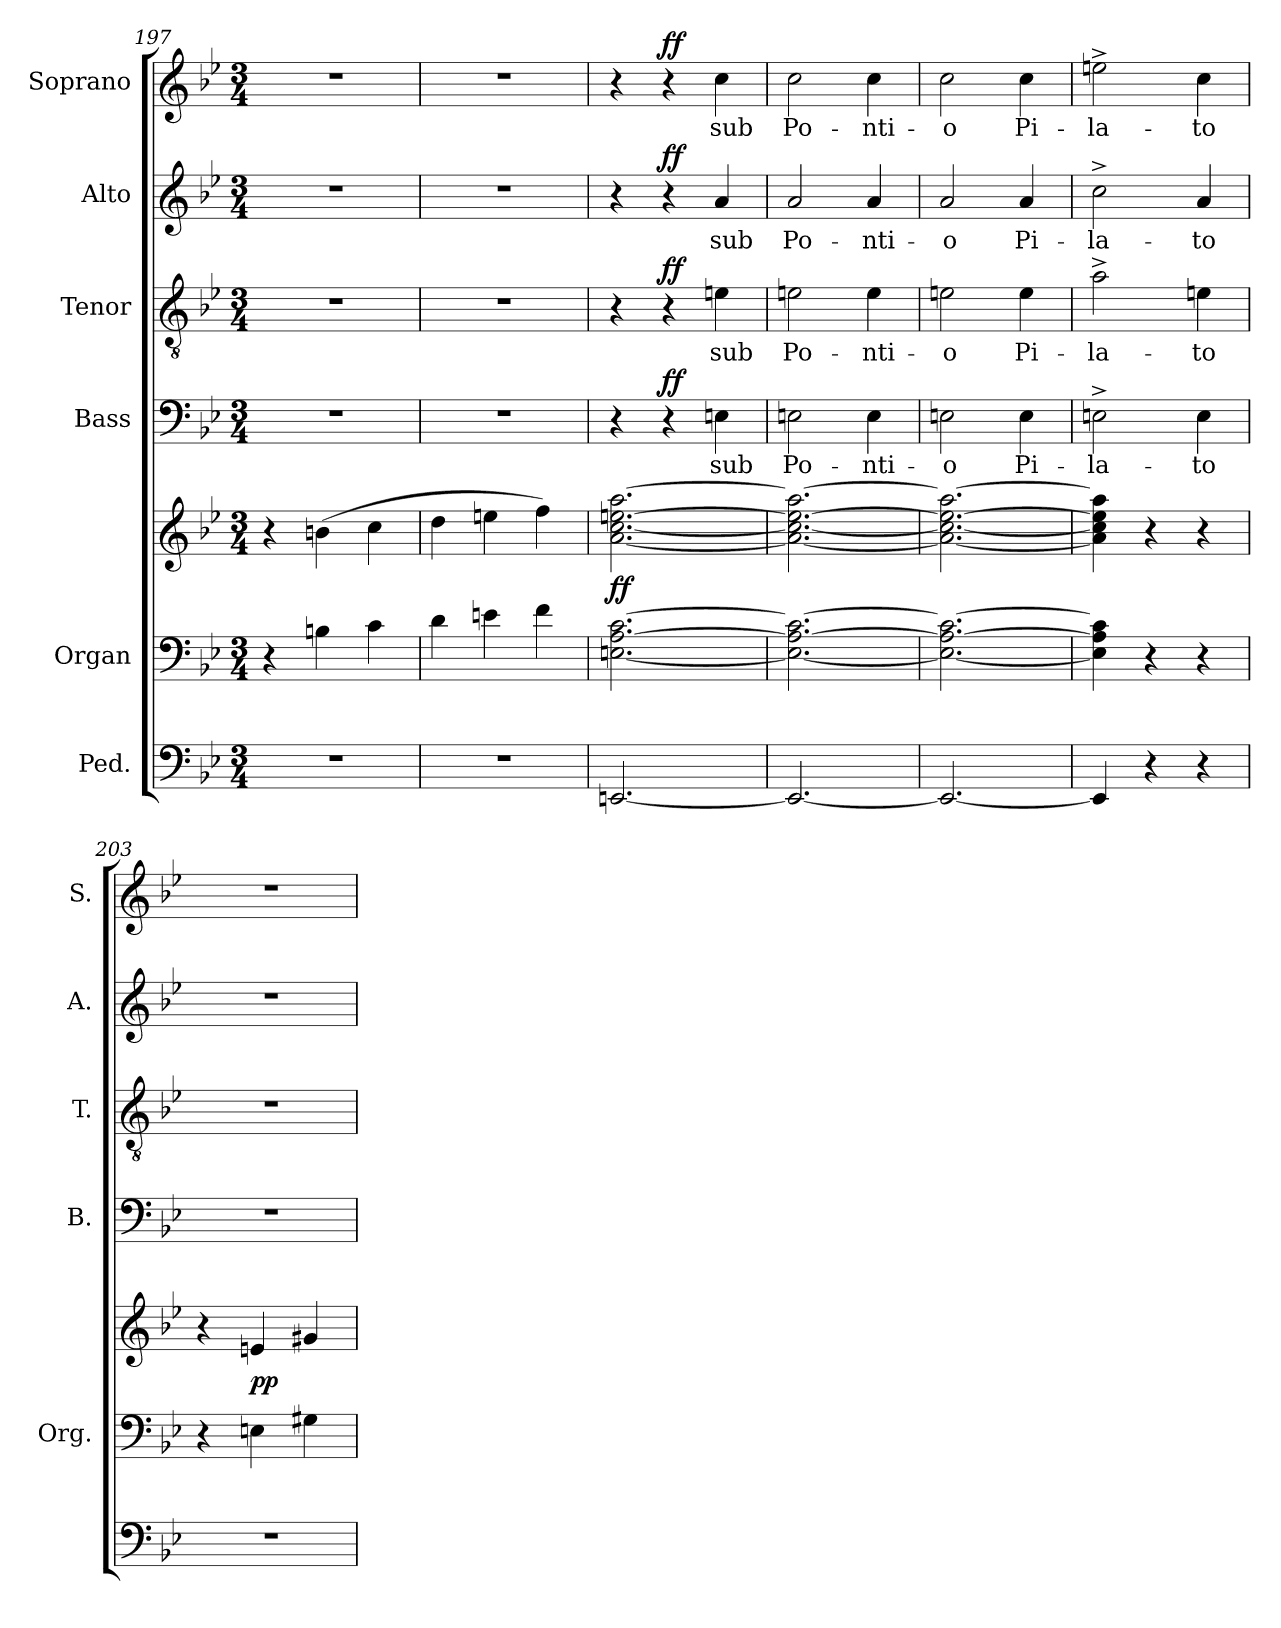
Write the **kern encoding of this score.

**kern	**kern	**kern	**dynam	**kern	**text	**dynam	**kern	**text	**dynam	**kern	**text	**dynam	**kern	**text	**dynam
*part6	*part5	*part5	*part5	*part4	*part4	*part4	*part3	*part3	*part3	*part2	*part2	*part2	*part1	*part1	*part1
*staff7	*staff6	*staff5	*staff5/6	*staff4	*staff4	*staff4	*staff3	*staff3	*staff3	*staff2	*staff2	*staff2	*staff1	*staff1	*staff1
*I"Ped.	*I"Organ	*	*	*I"Bass	*	*	*I"Tenor	*	*	*I"Alto	*	*	*I"Soprano	*	*
*	*I'Org.	*	*	*I'B.	*	*	*I'T.	*	*	*I'A.	*	*	*I'S.	*	*
!!LO:LB:g=z
*clefF4	*clefF4	*clefG2	*	*clefF4	*	*	*clefGv2	*	*	*clefG2	*	*	*clefG2	*	*
*	*	*	*	*	*	*	*ITrd7c12	*	*	*	*	*	*	*	*
*k[b-e-]	*k[b-e-]	*k[b-e-]	*	*k[b-e-]	*	*	*k[b-e-]	*	*	*k[b-e-]	*	*	*k[b-e-]	*	*
*B-:	*B-:	*B-:	*	*B-:	*	*	*B-:	*	*	*B-:	*	*	*B-:	*	*
*M3/4	*M3/4	*M3/4	*	*M3/4	*	*	*M3/4	*	*	*M3/4	*	*	*M3/4	*	*
=197	=197	=197	=197	=197	=197	=197	=197	=197	=197	=197	=197	=197	=197	=197	=197
!LO:N:vis=1	!	!	!	!LO:N:vis=1	!	!	!LO:N:vis=1	!	!	!LO:N:vis=1	!	!	!LO:N:vis=1	!	!
2.r	4r	4r	.	2.r	.	.	2.r	.	.	2.r	.	.	2.r	.	.
.	4Bni\	(4bni\	.	.	.	.	.	.	.	.	.	.	.	.	.
.	4ci\	4cci\	.	.	.	.	.	.	.	.	.	.	.	.	.
=198	=198	=198	=198	=198	=198	=198	=198	=198	=198	=198	=198	=198	=198	=198	=198
!LO:N:vis=1	!	!	!	!LO:N:vis=1	!	!	!LO:N:vis=1	!	!	!LO:N:vis=1	!	!	!LO:N:vis=1	!	!
2.r	4di\	4ddi\	.	2.r	.	.	2.r	.	.	2.r	.	.	2.r	.	.
.	4eni\	4eeni\	.	.	.	.	.	.	.	.	.	.	.	.	.
.	4fi\	4ffi\)	.	.	.	.	.	.	.	.	.	.	.	.	.
=199	=199	=199	=199	=199	=199	=199	=199	=199	=199	=199	=199	=199	=199	=199	=199
[2.EEni/	[2.Eni\ [2.Ai [2.ci	[2.ai\ [2.cci [2.eeni [2.aai	ff	4r	.	.	4r	.	.	4r	.	.	4r	.	.
.	.	.	.	4r	.	ff	4r	.	ff	4r	.	ff	4r	.	ff
!	!	!	!	!	!LO:LY:b:color=#000000	!	!	!	!	!	!	!	!	!	!
!	!	!	!	!	!	!	!	!LO:LY:b:color=#000000	!	!	!	!	!	!	!
!	!	!	!	!	!	!	!	!	!	!	!LO:LY:b:color=#000000	!	!	!	!
!	!	!	!	!	!	!	!	!	!	!	!	!	!	!LO:LY:b:color=#000000	!
.	.	.	.	4Eni\	sub	.	4Eni\	sub	.	4ai/	sub	.	4cci\	sub	.
=200	=200	=200	=200	=200	=200	=200	=200	=200	=200	=200	=200	=200	=200	=200	=200
!	!	!	!	!	!LO:LY:b:color=#000000	!	!	!	!	!	!	!	!	!	!
!	!	!	!	!	!	!	!	!LO:LY:b:color=#000000	!	!	!	!	!	!	!
!	!	!	!	!	!	!	!	!	!	!	!LO:LY:b:color=#000000	!	!	!	!
!	!	!	!	!	!	!	!	!	!	!	!	!	!	!LO:LY:b:color=#000000	!
2.EEi/_	2.Ei\_ 2.Ai_ 2.ci_	2.ai\_ 2.cci_ 2.eei_ 2.aai_	.	2Eni\	Po-	.	2Eni\	Po-	.	2ai/	Po-	.	2cci\	Po-	.
!	!	!	!	!	!LO:LY:b:color=#000000	!	!	!	!	!	!	!	!	!	!
!	!	!	!	!	!	!	!	!LO:LY:b:color=#000000	!	!	!	!	!	!	!
!	!	!	!	!	!	!	!	!	!	!	!LO:LY:b:color=#000000	!	!	!	!
!	!	!	!	!	!	!	!	!	!	!	!	!	!	!LO:LY:b:color=#000000	!
.	.	.	.	4Ei\	-nti-	.	4Ei\	-nti-	.	4ai/	-nti-	.	4cci\	-nti-	.
=201	=201	=201	=201	=201	=201	=201	=201	=201	=201	=201	=201	=201	=201	=201	=201
!	!	!	!	!	!LO:LY:b:color=#000000	!	!	!	!	!	!	!	!	!	!
!	!	!	!	!	!	!	!	!LO:LY:b:color=#000000	!	!	!	!	!	!	!
!	!	!	!	!	!	!	!	!	!	!	!LO:LY:b:color=#000000	!	!	!	!
!	!	!	!	!	!	!	!	!	!	!	!	!	!	!LO:LY:b:color=#000000	!
2.EEi/_	2.Ei\_ 2.Ai_ 2.ci_	2.ai\_ 2.cci_ 2.eei_ 2.aai_	.	2Eni\	-o	.	2Eni\	-o	.	2ai/	-o	.	2cci\	-o	.
!	!	!	!	!	!LO:LY:b:color=#000000	!	!	!	!	!	!	!	!	!	!
!	!	!	!	!	!	!	!	!LO:LY:b:color=#000000	!	!	!	!	!	!	!
!	!	!	!	!	!	!	!	!	!	!	!LO:LY:b:color=#000000	!	!	!	!
!	!	!	!	!	!	!	!	!	!	!	!	!	!	!LO:LY:b:color=#000000	!
.	.	.	.	4Ei\	Pi-	.	4Ei\	Pi-	.	4ai/	Pi-	.	4cci\	Pi-	.
=202	=202	=202	=202	=202	=202	=202	=202	=202	=202	=202	=202	=202	=202	=202	=202
!	!	!	!	!	!LO:LY:b:color=#000000	!	!	!	!	!	!	!	!	!	!
!	!	!	!	!	!	!	!	!LO:LY:b:color=#000000	!	!	!	!	!	!	!
!	!	!	!	!	!	!	!	!	!	!	!LO:LY:b:color=#000000	!	!	!	!
!	!	!	!	!	!	!	!	!	!	!	!	!	!	!LO:LY:b:color=#000000	!
4EEi/]	4Ei\] 4Ai] 4ci]	4ai\] 4cci] 4eei] 4aai]	.	2En^i\	-la-	.	2A^i\	-la-	.	2cc^i\	-la-	.	2een^i\	-la-	.
4r	4r	4r	.	.	.	.	.	.	.	.	.	.	.	.	.
!	!	!	!	!	!LO:LY:b:color=#000000	!	!	!	!	!	!	!	!	!	!
!	!	!	!	!	!	!	!	!LO:LY:b:color=#000000	!	!	!	!	!	!	!
!	!	!	!	!	!	!	!	!	!	!	!LO:LY:b:color=#000000	!	!	!	!
!	!	!	!	!	!	!	!	!	!	!	!	!	!	!LO:LY:b:color=#000000	!
4r	4r	4r	.	4Ei\	-to	.	4Eni\	-to	.	4ai/	-to	.	4cci\	-to	.
=203	=203	=203	=203	=203	=203	=203	=203	=203	=203	=203	=203	=203	=203	=203	=203
!LO:N:vis=1	!	!	!	!LO:N:vis=1	!	!	!LO:N:vis=1	!	!	!LO:N:vis=1	!	!	!LO:N:vis=1	!	!
2.r	4r	4r	.	2.r	.	.	2.r	.	.	2.r	.	.	2.r	.	.
.	4Eni\	4eni/	pp	.	.	.	.	.	.	.	.	.	.	.	.
.	4G#Xi\	4g#Xi/	.	.	.	.	.	.	.	.	.	.	.	.	.
=	=	=	=	=	=	=	=	=	=	=	=	=	=	=	=
*-	*-	*-	*-	*-	*-	*-	*-	*-	*-	*-	*-	*-	*-	*-	*-
